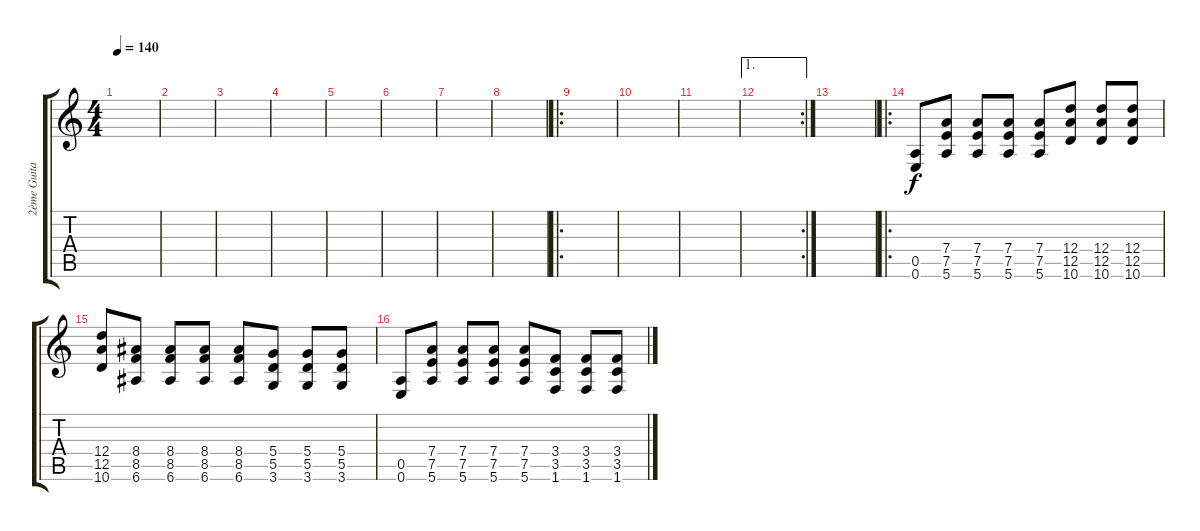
\track ("2ème Guitare" "2ème Guita") {instrument overdrivenguitar}
\staff {score tabs}
\tuning (E4 B3 G3 D3 A2 E2) {hide}
\ts (4 4)
\tempo 140
\clef g2
\ks c
|
|
|
|
|
|
|
|
\ro
|
|
|
\ae 1
\rc 2
|
|
\ro
(0.5 0.6).8 (7.4 7.5 5.6).8 (7.4 7.5 5.6).8 (7.4 7.5 5.6).8 (7.4 7.5 5.6).8 (12.4 12.5 10.6).8 (12.4 12.5 10.6).8 (12.4 12.5 10.6).8 |
(12.4 12.5 10.6).8 (8.4 8.5 6.6).8 (8.4 8.5 6.6).8 (8.4 8.5 6.6).8 (8.4 8.5 6.6).8 (5.4 5.5 3.6).8 (5.4 5.5 3.6).8 (5.4 5.5 3.6).8 |
(0.5 0.6).8 (7.4 7.5 5.6).8 (7.4 7.5 5.6).8 (7.4 7.5 5.6).8 (7.4 7.5 5.6).8 (3.4 3.5 1.6).8 (3.4 3.5 1.6).8 (3.4 3.5 1.6).8
